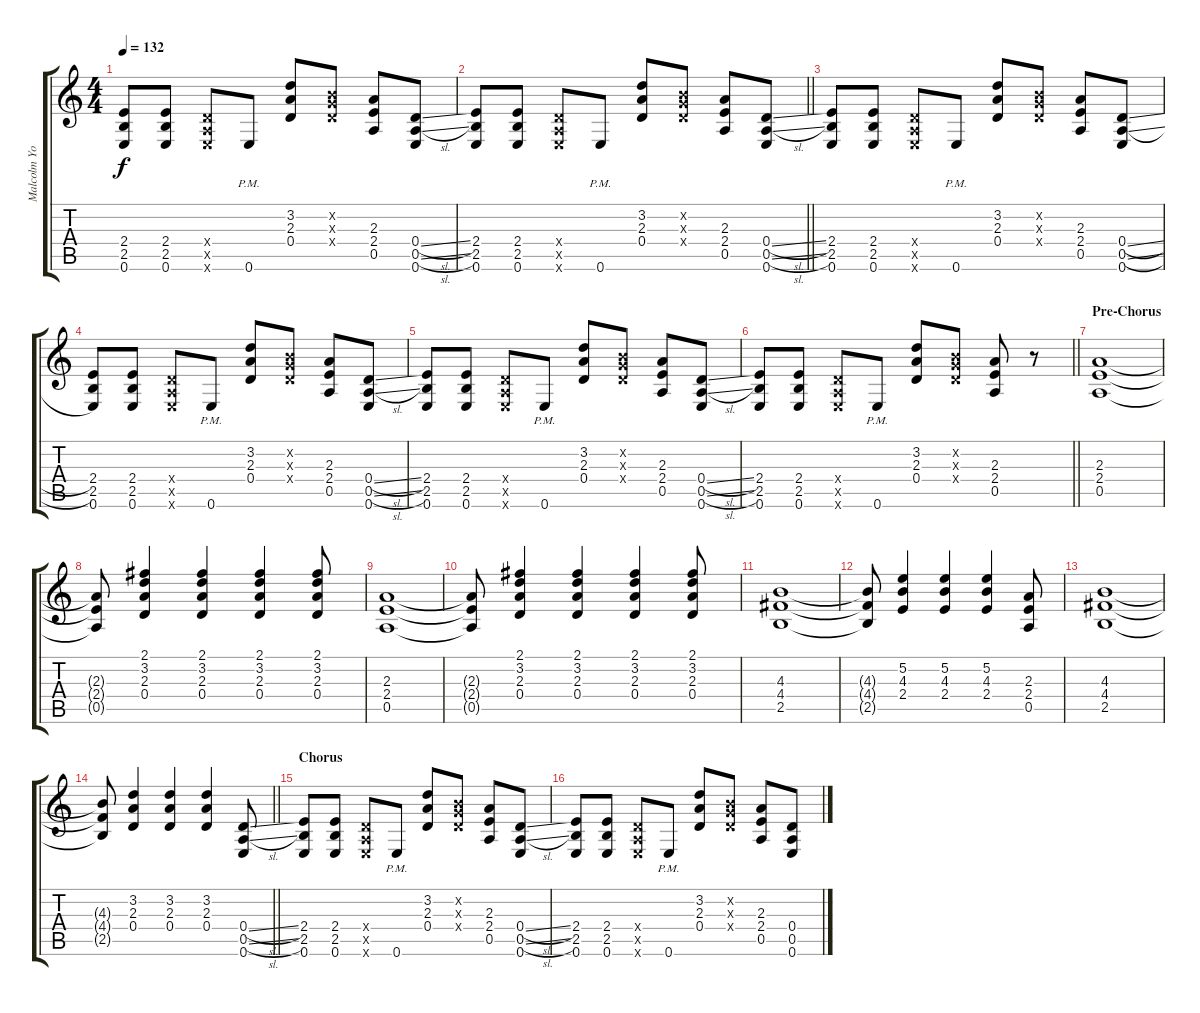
\track ("Malcolm Young" "Malcolm Yo") {instrument overdrivenguitar}
\staff {score tabs}
\tuning (E4 B3 G3 D3 A2 E2) {hide}
\ts (4 4)
\tempo 132
\clef g2
\ks c
(2.4 2.5 0.6).8{dy f} (2.4 2.5 0.6).8 (0.4{x} 0.5{x} 0.6{x}).8 0.6{pm}.8 (3.2 2.3 0.4).8 (0.2{x} 0.3{x} 0.4{x}).8 (2.3 2.4 0.5).8 (0.4{sl} 0.5{sl} 0.6).8 |
\barLineRight lightlight
(2.4 2.5 0.6).8 (2.4 2.5 0.6).8 (0.4{x} 0.5{x} 0.6{x}).8 0.6{pm}.8 (3.2 2.3 0.4).8 (0.2{x} 0.3{x} 0.4{x}).8 (2.3 2.4 0.5).8 (0.4{sl} 0.5{sl} 0.6).8 |
(2.4 2.5 0.6).8 (2.4 2.5 0.6).8 (0.4{x} 0.5{x} 0.6{x}).8 0.6{pm}.8 (3.2 2.3 0.4).8 (0.2{x} 0.3{x} 0.4{x}).8 (2.3 2.4 0.5).8 (0.4{sl} 0.5{sl} 0.6).8 |
(2.4 2.5 0.6).8 (2.4 2.5 0.6).8 (0.4{x} 0.5{x} 0.6{x}).8 0.6{pm}.8 (3.2 2.3 0.4).8 (0.2{x} 0.3{x} 0.4{x}).8 (2.3 2.4 0.5).8 (0.4{sl} 0.5{sl} 0.6).8 |
(2.4 2.5 0.6).8 (2.4 2.5 0.6).8 (0.4{x} 0.5{x} 0.6{x}).8 0.6{pm}.8 (3.2 2.3 0.4).8 (0.2{x} 0.3{x} 0.4{x}).8 (2.3 2.4 0.5).8 (0.4{sl} 0.5{sl} 0.6).8 |
\barLineRight lightlight
(2.4 2.5 0.6).8 (2.4 2.5 0.6).8 (0.4{x} 0.5{x} 0.6{x}).8 0.6{pm}.8 (3.2 2.3 0.4).8 (0.2{x} 0.3{x} 0.4{x}).8 (2.3 2.4 0.5).8 r.8 |
\section ("" "Pre-Chorus")
(2.3 2.4 0.5).1 |
(2.3{t} 2.4{t} 0.5{t}).8 (2.1 3.2 2.3 0.4).4 (2.1 3.2 2.3 0.4).4 (2.1 3.2 2.3 0.4).4 (2.1 3.2 2.3 0.4).8 |
(2.3 2.4 0.5).1 |
(2.3{t} 2.4{t} 0.5{t}).8 (2.1 3.2 2.3 0.4).4 (2.1 3.2 2.3 0.4).4 (2.1 3.2 2.3 0.4).4 (2.1 3.2 2.3 0.4).8 |
(4.3 4.4 2.5).1 |
(4.3{t} 4.4{t} 2.5{t}).8 (5.2 4.3 2.4).4 (5.2 4.3 2.4).4 (5.2 4.3 2.4).4 (2.3 2.4 0.5).8 |
(4.3 4.4 2.5).1 |
\barLineRight lightlight
(4.3{t} 4.4{t} 2.5{t}).8 (3.2 2.3 0.4).4 (3.2 2.3 0.4).4 (3.2 2.3 0.4).4 (0.4{sl} 0.5{sl} 0.6).8 |
\section ("" "Chorus")
(2.4 2.5 0.6).8 (2.4 2.5 0.6).8 (0.4{x} 0.5{x} 0.6{x}).8 0.6{pm}.8 (3.2 2.3 0.4).8 (0.2{x} 0.3{x} 0.4{x}).8 (2.3 2.4 0.5).8 (0.4{sl} 0.5{sl} 0.6).8 |
(2.4 2.5 0.6).8 (2.4 2.5 0.6).8 (0.4{x} 0.5{x} 0.6{x}).8 0.6{pm}.8 (3.2 2.3 0.4).8 (0.2{x} 0.3{x} 0.4{x}).8 (2.3 2.4 0.5).8 (0.4{sl} 0.5{sl} 0.6).8
